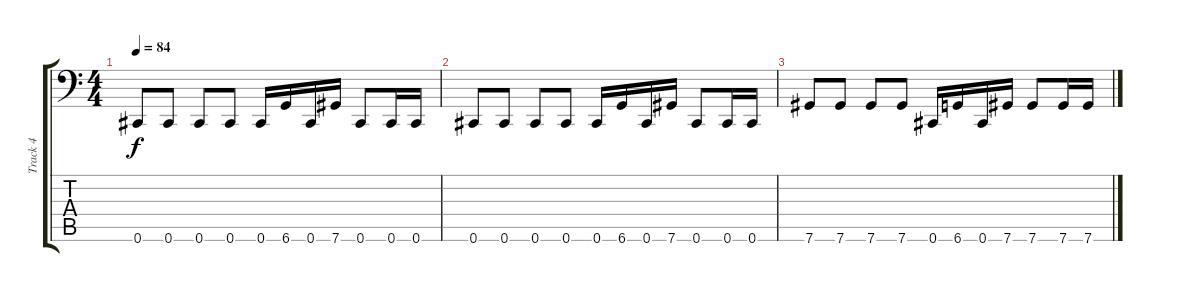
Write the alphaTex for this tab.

\track ("Track 4" "Track 4") {instrument fretlessbass}
\staff {score tabs}
\tuning (Db3 Ab2 E2 B1 Gb1 Db1) {hide}
\ts (4 4)
\tempo 84
\clef f4
\ks c
0.6.8{dy f} 0.6.8 0.6.8 0.6.8 0.6.16 6.6.16 0.6.16 7.6.16 0.6.8 0.6.16 0.6.16 |
0.6.8 0.6.8 0.6.8 0.6.8 0.6.16 6.6.16 0.6.16 7.6.16 0.6.8 0.6.16 0.6.16 |
7.6.8 7.6.8 7.6.8 7.6.8 0.6.16 6.6.16 0.6.16 7.6.16 7.6.8 7.6.16 7.6.16
